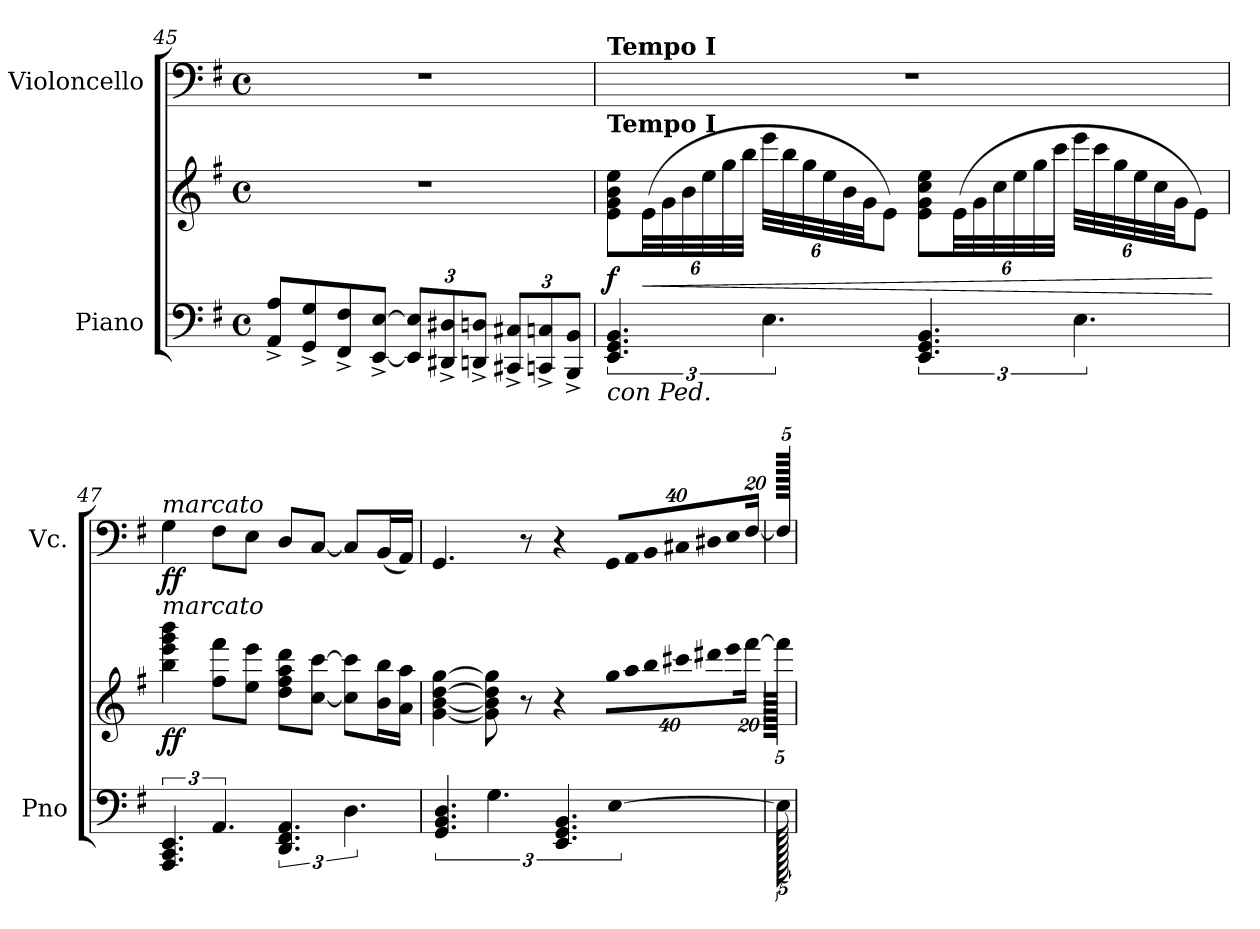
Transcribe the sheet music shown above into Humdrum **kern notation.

**kern	**kern	**dynam	**kern	**dynam
*part2	*part2	*part2	*part1	*part1
*staff3	*staff2	*staff2/3	*staff1	*staff1
*I"Piano	*	*	*I"Violoncello	*
*I'Pno	*	*	*I'Vc.	*
*clefF4	*clefG2	*	*clefF4	*
*k[f#]	*k[f#]	*	*k[f#]	*
*M4/4	*M4/4	*	*M4/4	*
*met(c)	*met(c)	*	*met(c)	*
=45	=45	=45	=45	=45
8AA/^ 8A/^L	1r	.	1r	.
8GG/^ 8G/^	.	.	.	.
8FF#/^ 8F#/^	.	.	.	.
[8EE/^ [8E/^J	.	.	.	.
*Xbrackettup	*	*	*	*
12EE/] 12E/]L	.	.	.	.
12DD#X/^ 12D#X/^	.	.	.	.
12DDn/^ 12Dn/^J	.	.	.	.
12CC#X/^ 12C#X/^L	.	.	.	.
12CCn/^ 12Cn/^	.	.	.	.
12BBB/^ 12BB/^J	.	.	.	.
=46	=46	=46	=46	=46
*brackettup	*	*	*	*
!	!	!	!LO:TX:B:t=Tempo I	!
!	!LO:TX:a:B:t=Tempo I	!	!	!
!LO:TX:b:i:t=con Ped.	!	!	!	!
!	!	!LO:DY:a=2	!	!
6.EE/ 6.GG/ 6.BB/	8e\ 8g\ 8b\ 8ee\L	f	1r	.
*	*Xbrackettup	*	*	*
!	!	!LO:HP:b	!	!
.	(>48e\LL	<	.	.
.	48g\	.	.	.
.	48b\	.	.	.
.	48ee\	.	.	.
.	48gg\	.	.	.
.	48bb\JJJ	.	.	.
6.E\	48eee\LLL	.	.	.
.	48bb\	.	.	.
.	48gg\	.	.	.
.	48ee\	.	.	.
.	48b\	.	.	.
.	48g\JJ	.	.	.
.	8e\J)	.	.	.
6.EE/ 6.GG/ 6.BB/	8e\ 8g\ 8cc\ 8ee\L	.	.	.
.	(>48e\LL	.	.	.
.	48g\	.	.	.
.	48cc\	.	.	.
.	48ee\	.	.	.
.	48gg\	.	.	.
.	48ccc\JJJ	.	.	.
6.E\	48eee\LLL	.	.	.
.	48ccc\	.	.	.
.	48gg\	.	.	.
.	48ee\	.	.	.
.	48cc\	.	.	.
.	48g\JJ	.	.	.
.	8e\J)	.	.	.
.	.	[	.	.
!!LO:LB:g=z
=47	=47	=47	=47	=47
!	!	!	!LO:TX:a:i:t=marcato	!
!	!LO:TX:a:i:t=marcato	!	!	!
!	!	!LO:DY:b	!	!LO:DY:b
6.AAA/ 6.CC/ 6.EE/	4bb\ 4eee\ 4ggg\ 4bbb\	ff	4G\	ff
6.AA/	8ff#\ 8fff#\L	.	8F#\L	.
.	8ee\ 8eee\J	.	8E\J	.
6.DD/ 6.FF#/ 6.AA/	8dd\ 8ff#\ 8aa\ 8ddd\L	.	8D/L	.
.	[8cc\ [8ccc\J	.	[8C/J	.
6.D\	8cc\] 8ccc\]L	.	8C/L]	.
.	16b\ 16bb\L	.	(<16BB/L	.
.	16a\ 16aa\JJ	.	16AA/JJ)	.
=48	=48	=48	=48	=48
640ryy	[4g\ [4b\ [4dd\ [4gg\	.	4.GG/	.
6.GG/ 6.BB/ 6.D/	.	.	.	.
.	8g\] 8b\] 8dd\] 8gg\]	.	.	.
6.G\	.	.	.	.
.	8r	.	8r	.
.	4r	.	4r	.
6.EE/ 6.GG/ 6.BB/	.	.	.	.
!	!LO:N:vis=16	!	!	!
*	*	*	*Xbrackettup	*
!	!	!	!LO:N:vis=16	!
.	640%23gg\LL	.	640%23GG/LL	.
[640%159E\	.	.	.	.
!	!LO:N:vis=16	!	!LO:N:vis=16	!
.	640%23aa\	.	640%23AA/	.
!	!LO:N:vis=16	!	!LO:N:vis=16	!
.	640%23bb\	.	640%23BB/	.
!	!LO:N:vis=16	!	!LO:N:vis=16	!
.	640%23ccc#X\	.	640%23C#X/	.
!	!LO:N:vis=16	!	!LO:N:vis=16	!
.	640%23ddd#X\	.	640%23D#X/	.
!	!LO:N:vis=16	!	!LO:N:vis=16	!
.	640%23eee\	.	640%23E/	.
.	[320%11fff#\JJ	.	[320%11F#/JJ	.
=49	=49	=49	=49	=49
640E\]	640fff#\JJ]	.	640F#/JJ]	.
=	=	=	=	=
*-	*-	*-	*-	*-
